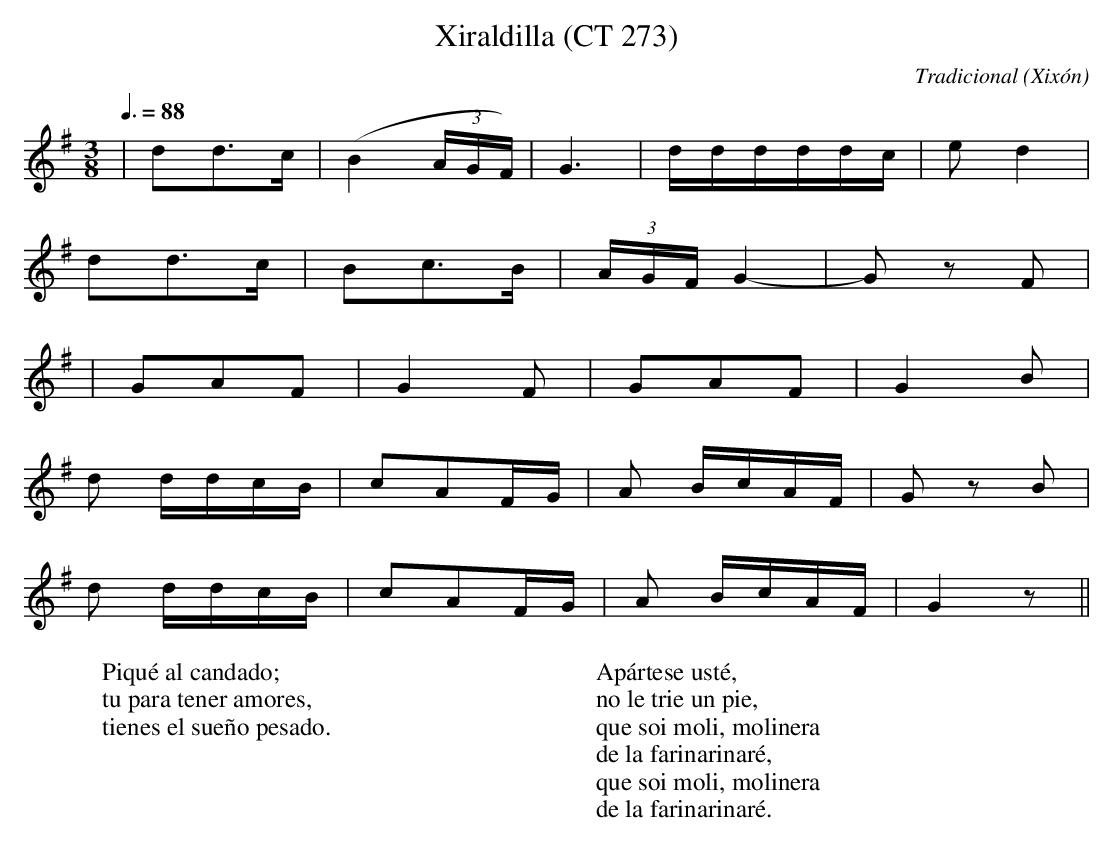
X:1
T:Xiraldilla (CT 273)
C:Tradicional
O:Xixón
M:3/8
L:1/8
Q:3/8=88
K:G
|dd>c|(B2(3A/G/F/)|G3|d/d/d/d/d/c/|e d2|
dd>c|Bc>B|(3A/G/F/ G2-|G z F|
|GAF|G2 F|GAF|G2 B|
d d/d/c/B/|cAF/G/|A B/c/A/F/|G z B|
d d/d/c/B/|cAF/G/|A B/c/A/F/|G2 z||
W:Piqué al candado;
W:tu para tener amores,
W:tienes el sueño pesado.
W:
W:Apártese usté,
W:no le trie un pie,
W:que soi moli, molinera
W:de la farinarinaré,
W:que soi moli, molinera
W:de la farinarinaré.
W:
